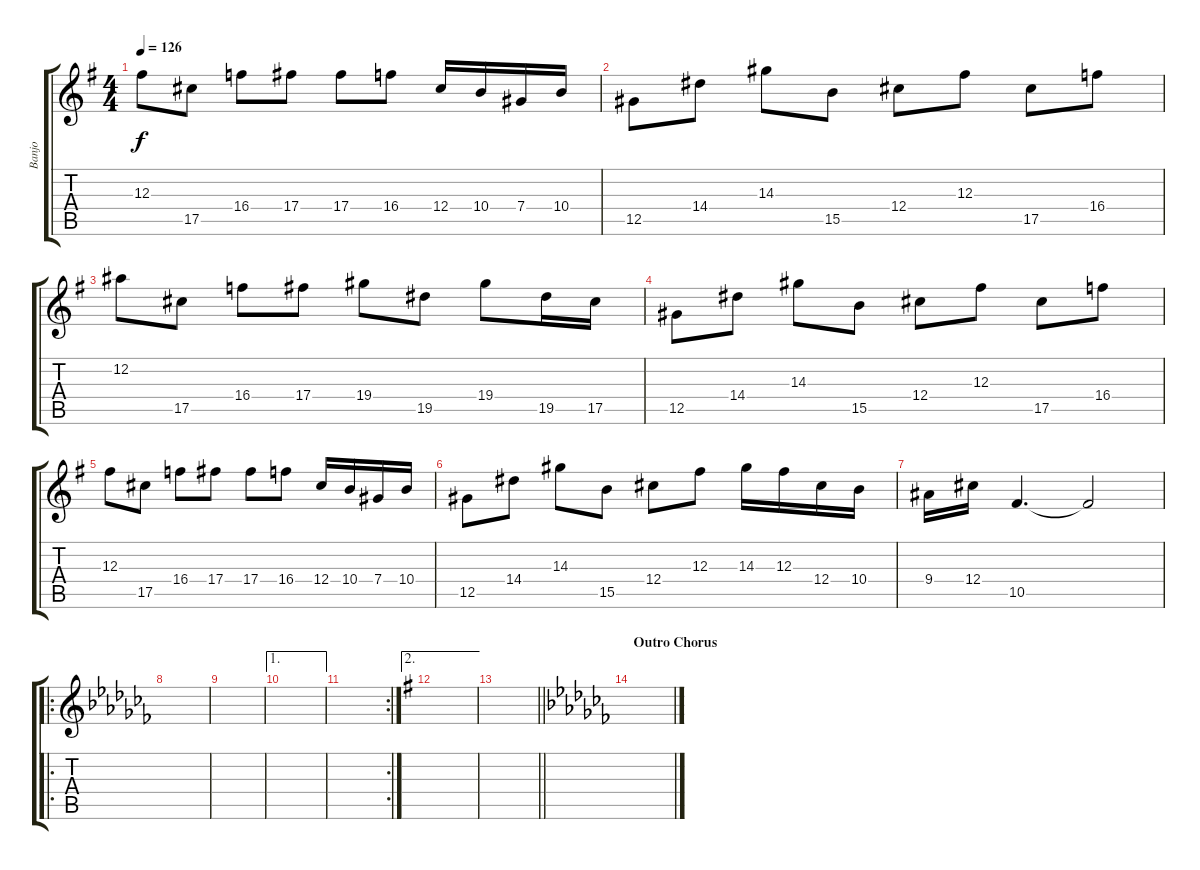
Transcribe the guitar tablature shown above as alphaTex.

\track ("Banjo" "Banjo") {instrument banjo}
\staff {score tabs}
\tuning (Eb4 Bb3 Gb3 Db3 Ab2 Eb2) {hide}
\displaytranspose 12
\ts (4 4)
\tempo 126
\clef g2
\ks g
12.3.8{dy f} 17.5.8 16.4.8 17.4.8 17.4.8 16.4.8 12.4.16 10.4.16 7.4.16 10.4.16 |
12.5.8 14.4.8 14.3.8 15.5.8 12.4.8 12.3.8 17.5.8 16.4.8 |
12.2.8 17.5.8 16.4.8 17.4.8 19.4.8 19.5.8 19.4.8 19.5.16 17.5.16 |
12.5.8 14.4.8 14.3.8 15.5.8 12.4.8 12.3.8 17.5.8 16.4.8 |
12.3.8 17.5.8 16.4.8 17.4.8 17.4.8 16.4.8 12.4.16 10.4.16 7.4.16 10.4.16 |
12.5.8 14.4.8 14.3.8 15.5.8 12.4.8 12.3.8 14.3.16 12.3.16 12.4.16 10.4.16 |
9.4.16 12.4.16 10.5.4{d} 10.5{t}.2 |
\ro
\ks cb
|
|
\ae 1
|
\rc 2
|
\ae 2
\ks g
|
\barLineRight lightlight
|
\section ("" "Outro Chorus")
\ks cb
